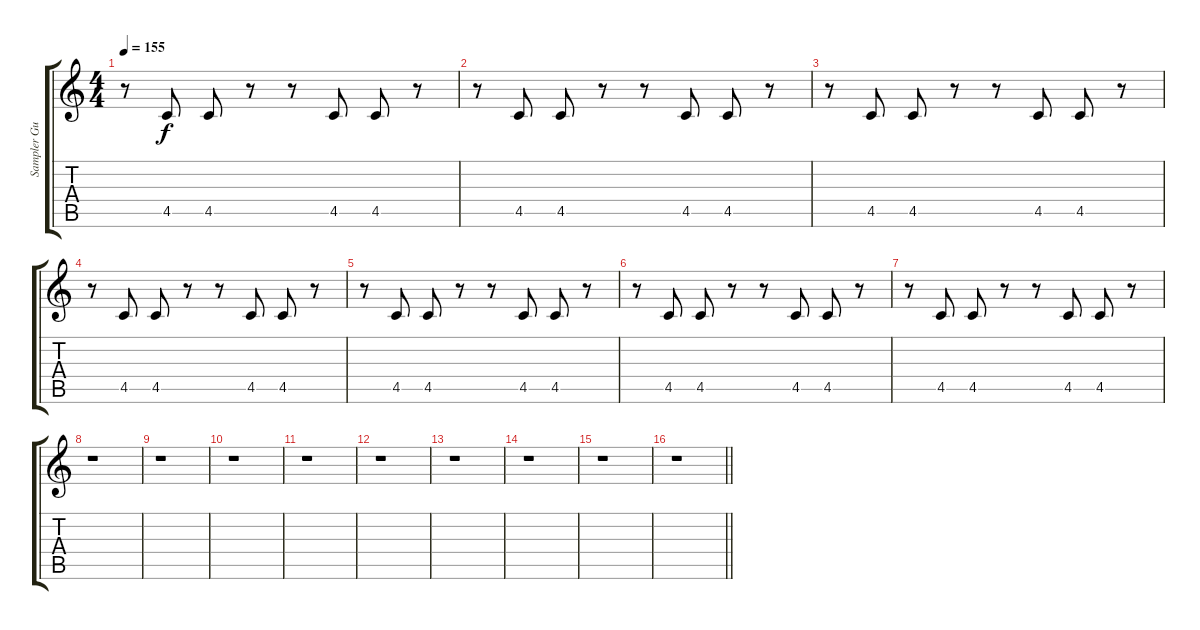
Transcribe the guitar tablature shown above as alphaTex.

\track ("Sampler Guitar" "Sampler Gu") {instrument overdrivenguitar}
\staff {score tabs}
\tuning (Eb4 Bb3 Gb3 Db3 Ab2 Eb2) {hide}
\ts (4 4)
\tempo 155
\clef g2
\ks c
r.8{dy f} 4.5.8 4.5.8 r.8 r.8 4.5.8 4.5.8 r.8 |
r.8 4.5.8 4.5.8 r.8 r.8 4.5.8 4.5.8 r.8 |
r.8 4.5.8 4.5.8 r.8 r.8 4.5.8 4.5.8 r.8 |
r.8 4.5.8 4.5.8 r.8 r.8 4.5.8 4.5.8 r.8 |
r.8 4.5.8 4.5.8 r.8 r.8 4.5.8 4.5.8 r.8 |
r.8 4.5.8 4.5.8 r.8 r.8 4.5.8 4.5.8 r.8 |
r.8 4.5.8 4.5.8 r.8 r.8 4.5.8 4.5.8 r.8 |
r.1 |
r.1 |
r.1 |
r.1 |
r.1 |
r.1 |
r.1 |
r.1 |
\barLineRight lightlight
r.1
